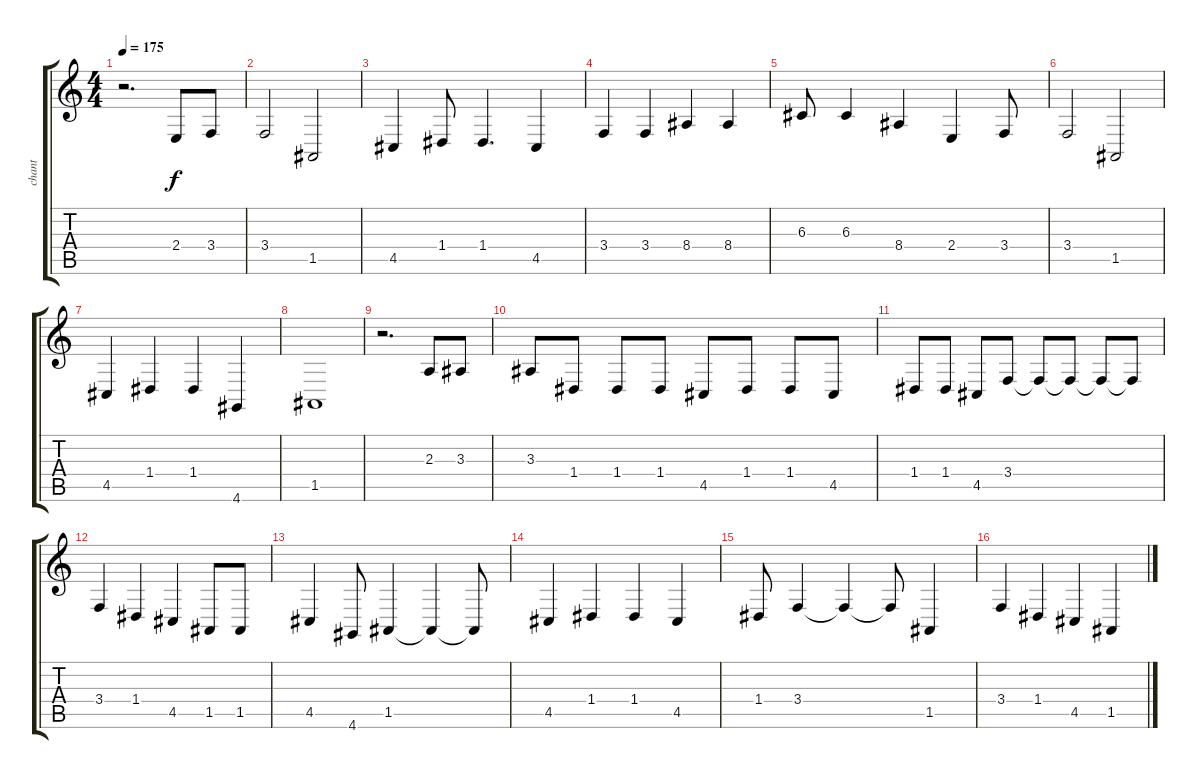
\track ("chant" "chant") {instrument cello}
\staff {score tabs}
\tuning (E4 B3 G3 D3 A2 E2) {hide}
\ts (4 4)
\tempo 175
\clef g2
\ks c
r.2{d dy f} 2.4.8 3.4.8 |
3.4.2 1.5.2 |
4.5.4 1.4.8 1.4.4{d} 4.5.4 |
3.4.4 3.4.4 8.4.4 8.4.4 |
6.3.8 6.3.4 8.4.4 2.4.4 3.4.8 |
3.4.2 1.5.2 |
4.5.4 1.4.4 1.4.4 4.6.4 |
1.5.1 |
r.2{d} 2.3.8 3.3.8 |
3.3.8 1.4.8 1.4.8 1.4.8 4.5.8 1.4.8 1.4.8 4.5.8 |
1.4.8 1.4.8 4.5.8 3.4.8 3.4{t}.8 3.4{t}.8 3.4{t}.8 3.4{t}.8 |
3.4.4 1.4.4 4.5.4 1.5.8 1.5.8 |
4.5.4 4.6.8 1.5.4 1.5{t}.4 1.5{t}.8 |
4.5.4 1.4.4 1.4.4 4.5.4 |
1.4.8 3.4.4 3.4{t}.4 3.4{t}.8 1.5.4 |
3.4.4 1.4.4 4.5.4 1.5.4
